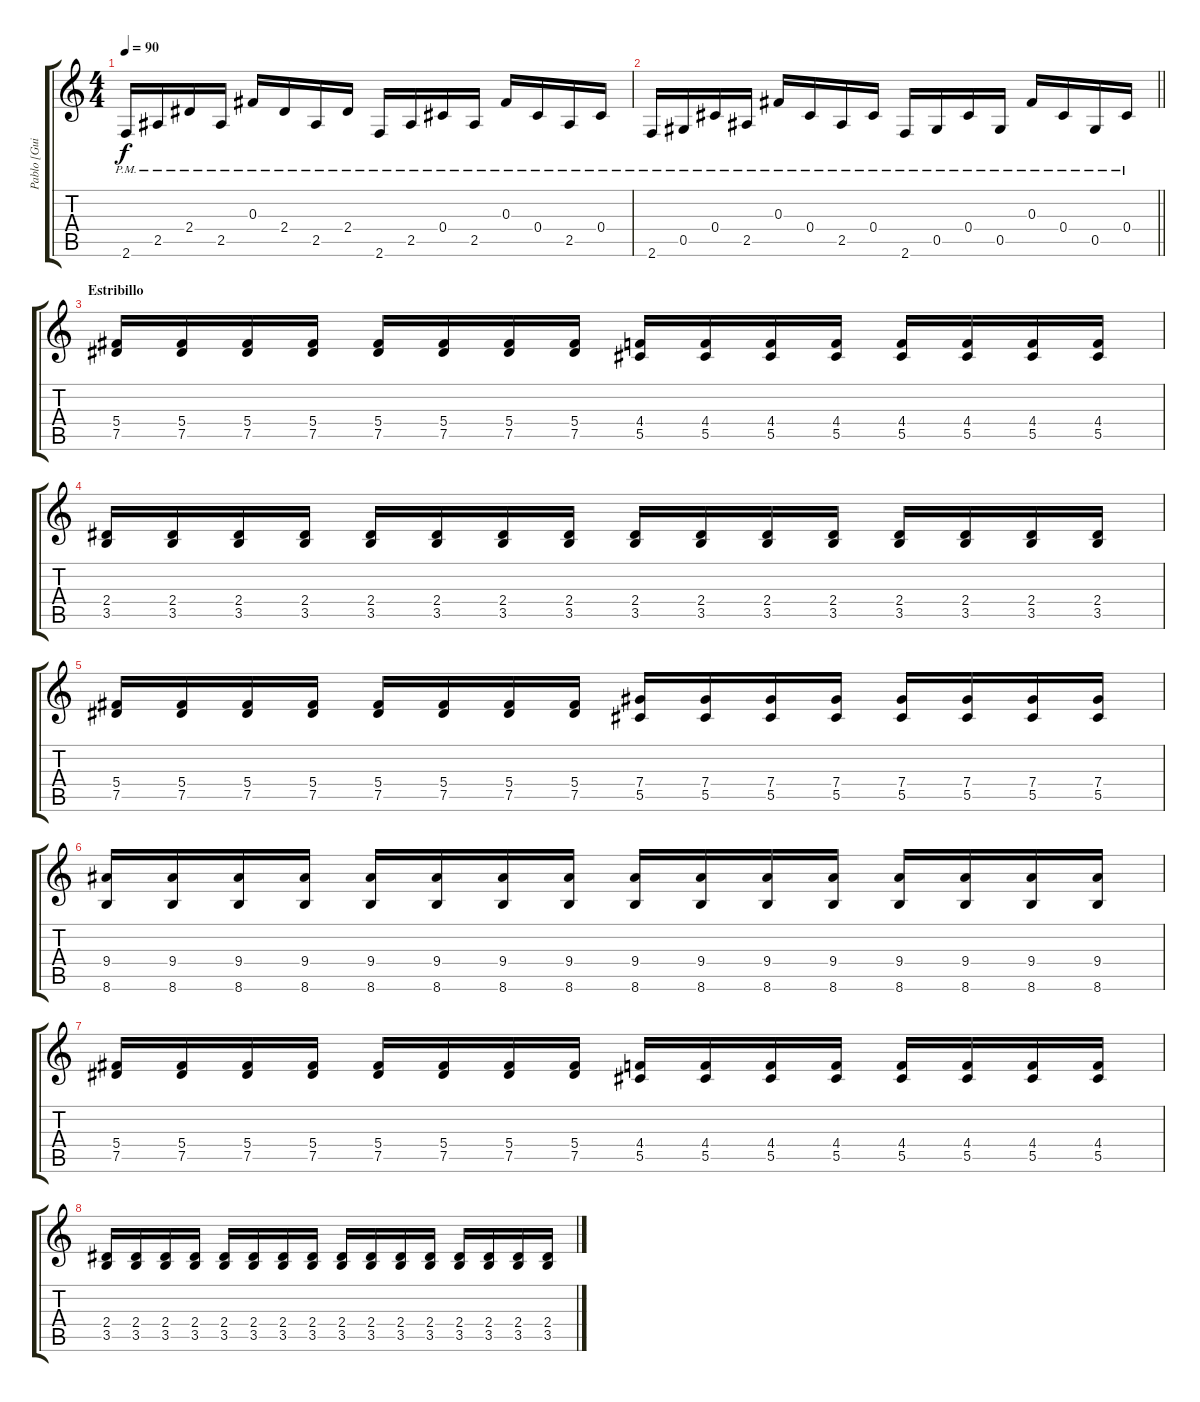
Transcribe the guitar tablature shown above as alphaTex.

\track ("Pablo [Guitar 1]" "Pablo [Gui") {instrument acousticguitarsteel}
\staff {score tabs}
\tuning (Eb4 Bb3 Gb3 Db3 Ab2 Eb2) {hide}
\ts (4 4)
\tempo 90
\clef g2
\ks c
2.6{pm}.16{dy f} 2.5{pm}.16 2.4{pm}.16 2.5{pm}.16 0.3{pm}.16 2.4{pm}.16 2.5{pm}.16 2.4{pm}.16 2.6{pm}.16 2.5{pm}.16 0.4{pm}.16 2.5{pm}.16 0.3{pm}.16 0.4{pm}.16 2.5{pm}.16 0.4{pm}.16 |
\barLineRight lightlight
2.6{pm}.16 0.5{pm}.16 0.4{pm}.16 2.5{pm}.16 0.3{pm}.16 0.4{pm}.16 2.5{pm}.16 0.4{pm}.16 2.6{pm}.16 0.5{pm}.16 0.4{pm}.16 0.5{pm}.16 0.3{pm}.16 0.4{pm}.16 0.5{pm}.16 0.4{pm}.16 |
\section ("" "Estribillo")
(5.4 7.5).16 (5.4 7.5).16 (5.4 7.5).16 (5.4 7.5).16 (5.4 7.5).16 (5.4 7.5).16 (5.4 7.5).16 (5.4 7.5).16 (4.4 5.5).16 (4.4 5.5).16 (4.4 5.5).16 (4.4 5.5).16 (4.4 5.5).16 (4.4 5.5).16 (4.4 5.5).16 (4.4 5.5).16 |
(2.4 3.5).16 (2.4 3.5).16 (2.4 3.5).16 (2.4 3.5).16 (2.4 3.5).16 (2.4 3.5).16 (2.4 3.5).16 (2.4 3.5).16 (2.4 3.5).16 (2.4 3.5).16 (2.4 3.5).16 (2.4 3.5).16 (2.4 3.5).16 (2.4 3.5).16 (2.4 3.5).16 (2.4 3.5).16 |
(5.4 7.5).16 (5.4 7.5).16 (5.4 7.5).16 (5.4 7.5).16 (5.4 7.5).16 (5.4 7.5).16 (5.4 7.5).16 (5.4 7.5).16 (7.4 5.5).16 (7.4 5.5).16 (7.4 5.5).16 (7.4 5.5).16 (7.4 5.5).16 (7.4 5.5).16 (7.4 5.5).16 (7.4 5.5).16 |
(9.4 8.6).16 (9.4 8.6).16 (9.4 8.6).16 (9.4 8.6).16 (9.4 8.6).16 (9.4 8.6).16 (9.4 8.6).16 (9.4 8.6).16 (9.4 8.6).16 (9.4 8.6).16 (9.4 8.6).16 (9.4 8.6).16 (9.4 8.6).16 (9.4 8.6).16 (9.4 8.6).16 (9.4 8.6).16 |
(5.4 7.5).16 (5.4 7.5).16 (5.4 7.5).16 (5.4 7.5).16 (5.4 7.5).16 (5.4 7.5).16 (5.4 7.5).16 (5.4 7.5).16 (4.4 5.5).16 (4.4 5.5).16 (4.4 5.5).16 (4.4 5.5).16 (4.4 5.5).16 (4.4 5.5).16 (4.4 5.5).16 (4.4 5.5).16 |
(2.4 3.5).16 (2.4 3.5).16 (2.4 3.5).16 (2.4 3.5).16 (2.4 3.5).16 (2.4 3.5).16 (2.4 3.5).16 (2.4 3.5).16 (2.4 3.5).16 (2.4 3.5).16 (2.4 3.5).16 (2.4 3.5).16 (2.4 3.5).16 (2.4 3.5).16 (2.4 3.5).16 (2.4 3.5).16
